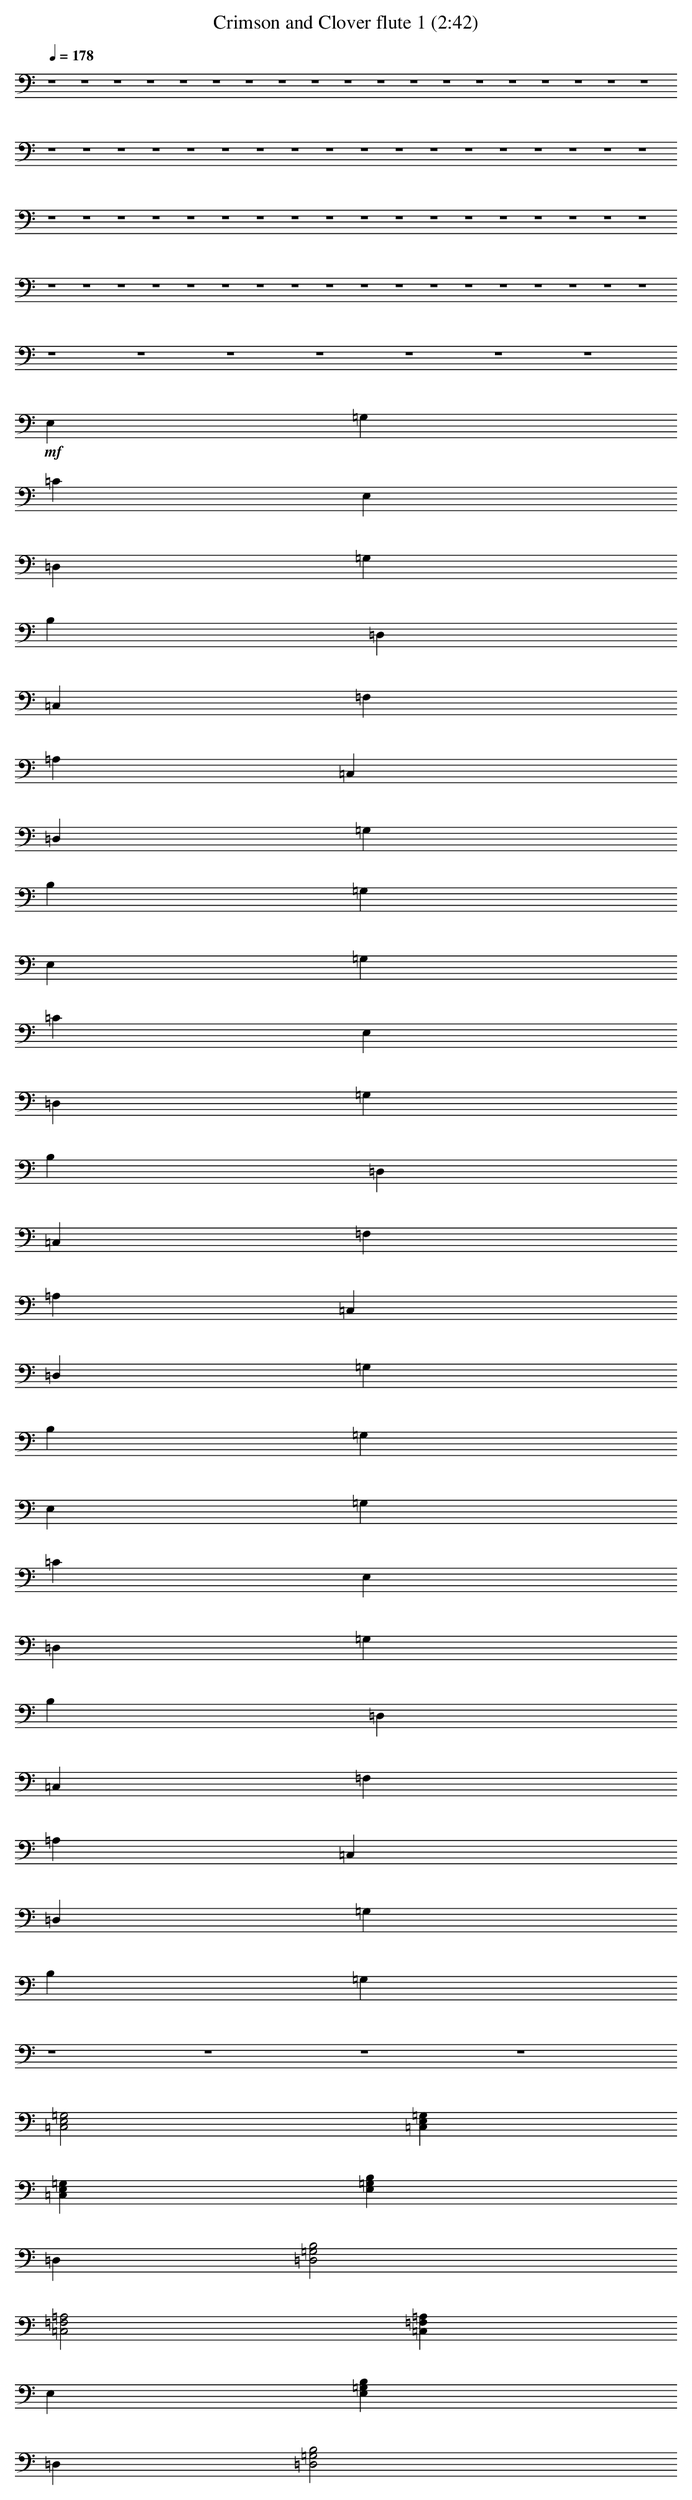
X:1
T: Crimson and Clover flute 1 (2:42)
L: 1/4
K: C
Q: 1/4=178
z4 z4 z4 z4 z4 z4 z4 z4 z4 z4 z4 z4 z4 z4 z4 z4 z4 z4 z4 z4 z4 z4 z4 z4 z4 z4 z4 z4 z4 z4 z4 z4 z4 z4 z4 z4 z4 z4 z4 z4 z4 z4 z4 z4 z4 z4 z4 z4 z4 z4 z4 z4 z4 z4 z4 z4 z4 z4 z4 z4 z4 z4 z4 z4 z4 z4 z4 z4 z4 z4 z4 z4 z4 z4 z4 z4 z4 z4 z4 z4
+mf+ E,
=G,
=C
E,
=D,
=G,
B,
=D,
=C,
=F,
=A,
=C,
=D,
=G,
B,
=G,
E,
=G,
=C
E,
=D,
=G,
B,
=D,
=C,
=F,
=A,
=C,
=D,
=G,
B,
=G,
E,
=G,
=C
E,
=D,
=G,
B,
=D,
=C,
=F,
=A,
=C,
=D,
=G,
B,
=G,
z4 z4 z4 z4
[=C,2E,2=G,2]
[=C,E,=G,]
[=C,E,=G,]
[E,=G,B,]
=D,
[=D,2=G,2B,2]
[=C,2=F,2=A,2]
[=C,=F,=A,]
E,
[E,=G,B,]
=D,
[=D,2=G,2B,2]
